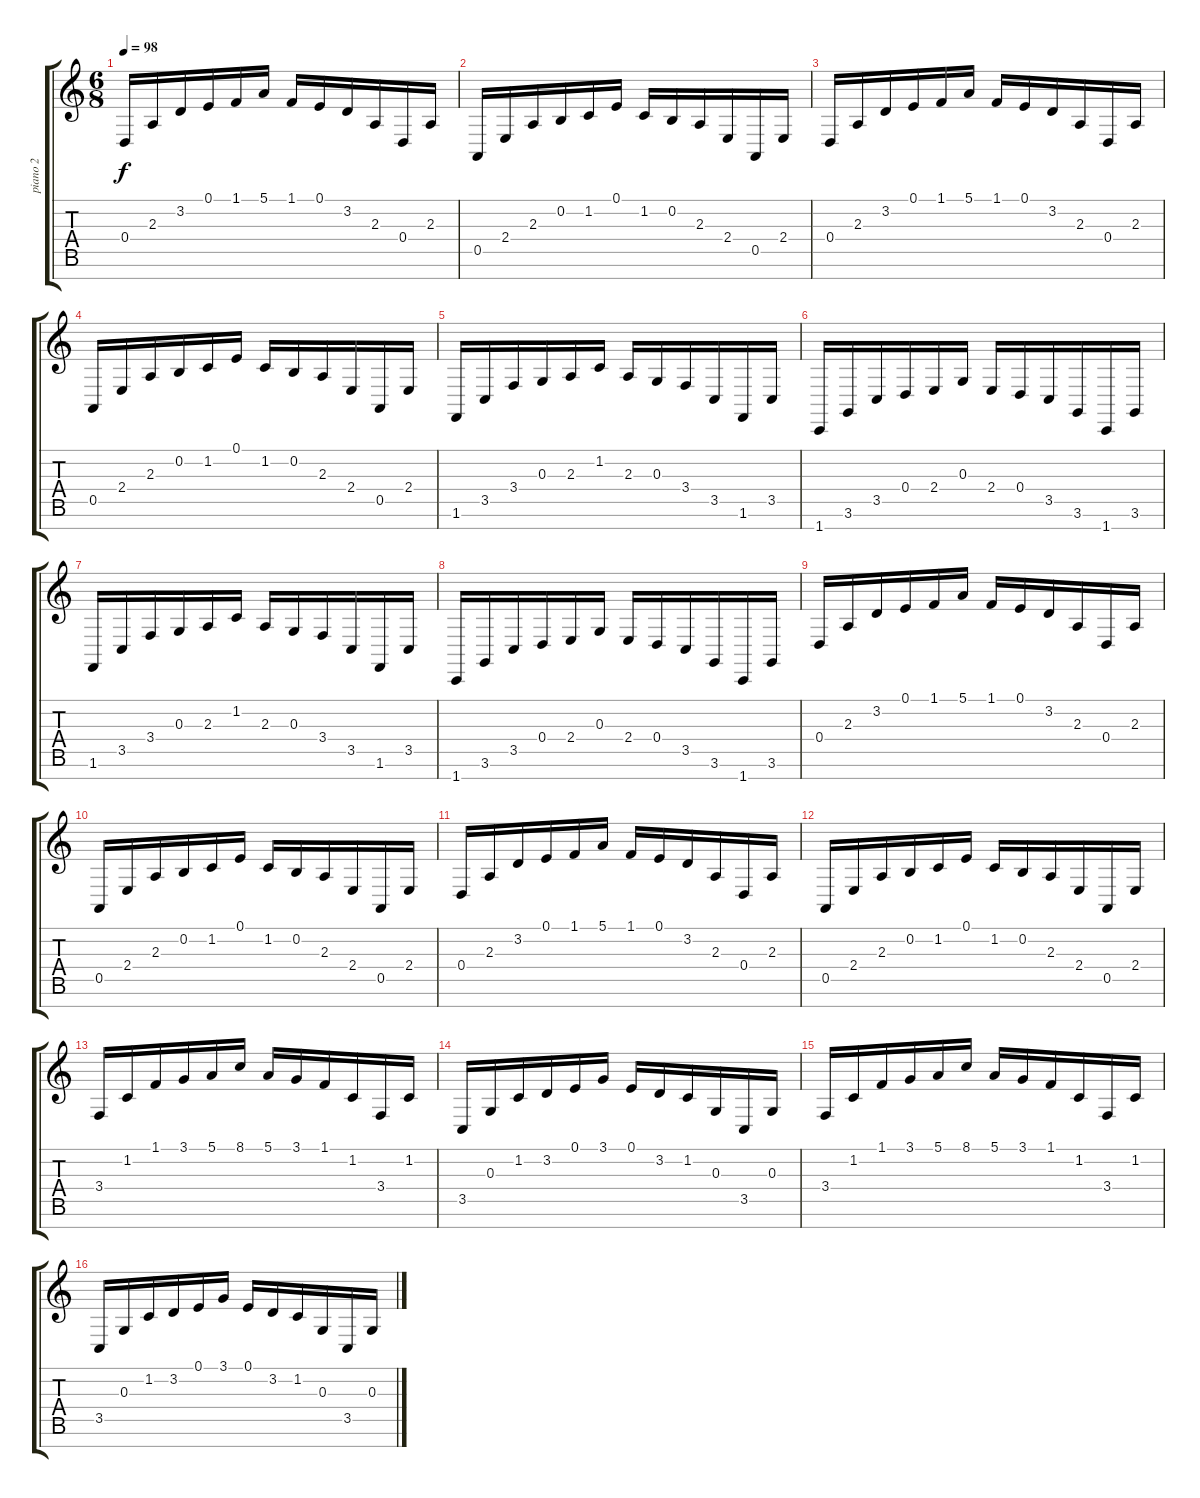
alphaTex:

\track ("piano 2" "piano 2") {instrument acousticgrandpiano}
\staff {score tabs}
\tuning (E4 B3 G3 D3 A2 E2 B1) {hide}
\ts (6 8)
\tempo 98
\clef g2
\ks c
0.4.16{dy f} 2.3.16 3.2.16 0.1.16 1.1.16 5.1.16 1.1.16 0.1.16 3.2.16 2.3.16 0.4.16 2.3.16 |
0.5.16 2.4.16 2.3.16 0.2.16 1.2.16 0.1.16 1.2.16 0.2.16 2.3.16 2.4.16 0.5.16 2.4.16 |
0.4.16 2.3.16 3.2.16 0.1.16 1.1.16 5.1.16 1.1.16 0.1.16 3.2.16 2.3.16 0.4.16 2.3.16 |
0.5.16 2.4.16 2.3.16 0.2.16 1.2.16 0.1.16 1.2.16 0.2.16 2.3.16 2.4.16 0.5.16 2.4.16 |
1.6.16 3.5.16 3.4.16 0.3.16 2.3.16 1.2.16 2.3.16 0.3.16 3.4.16 3.5.16 1.6.16 3.5.16 |
1.7.16 3.6.16 3.5.16 0.4.16 2.4.16 0.3.16 2.4.16 0.4.16 3.5.16 3.6.16 1.7.16 3.6.16 |
1.6.16 3.5.16 3.4.16 0.3.16 2.3.16 1.2.16 2.3.16 0.3.16 3.4.16 3.5.16 1.6.16 3.5.16 |
1.7.16 3.6.16 3.5.16 0.4.16 2.4.16 0.3.16 2.4.16 0.4.16 3.5.16 3.6.16 1.7.16 3.6.16 |
0.4.16 2.3.16 3.2.16 0.1.16 1.1.16 5.1.16 1.1.16 0.1.16 3.2.16 2.3.16 0.4.16 2.3.16 |
0.5.16 2.4.16 2.3.16 0.2.16 1.2.16 0.1.16 1.2.16 0.2.16 2.3.16 2.4.16 0.5.16 2.4.16 |
0.4.16 2.3.16 3.2.16 0.1.16 1.1.16 5.1.16 1.1.16 0.1.16 3.2.16 2.3.16 0.4.16 2.3.16 |
0.5.16 2.4.16 2.3.16 0.2.16 1.2.16 0.1.16 1.2.16 0.2.16 2.3.16 2.4.16 0.5.16 2.4.16 |
3.4.16 1.2.16 1.1.16 3.1.16 5.1.16 8.1.16 5.1.16 3.1.16 1.1.16 1.2.16 3.4.16 1.2.16 |
3.5.16 0.3.16 1.2.16 3.2.16 0.1.16 3.1.16 0.1.16 3.2.16 1.2.16 0.3.16 3.5.16 0.3.16 |
3.4.16 1.2.16 1.1.16 3.1.16 5.1.16 8.1.16 5.1.16 3.1.16 1.1.16 1.2.16 3.4.16 1.2.16 |
3.5.16 0.3.16 1.2.16 3.2.16 0.1.16 3.1.16 0.1.16 3.2.16 1.2.16 0.3.16 3.5.16 0.3.16
